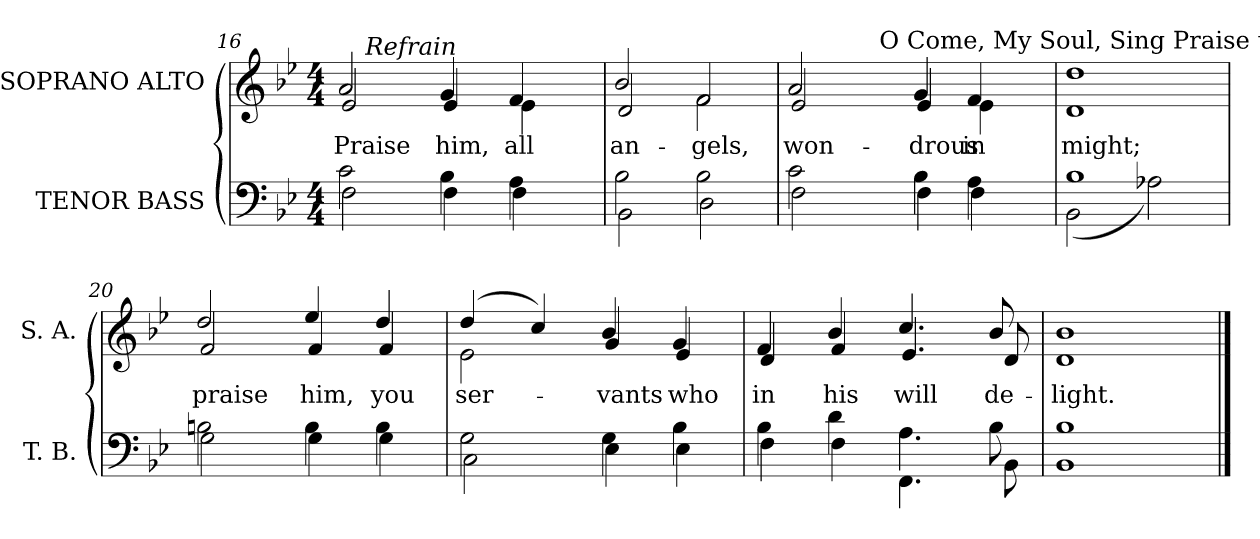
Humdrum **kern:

**kern	**kern	**text
*part2	*part1	*part1
*staff2	*staff1	*staff1
*I"TENOR BASS	*I"SOPRANO ALTO	*
*I'T. B.	*I'S. A.	*
!!LO:PB:g=z
*clefF4	*clefG2	*
*k[b-e-]	*k[b-e-]	*
*B-:	*B-:	*
*M4/4	*M4/4	*
=16	=16	=16
*^	*	*
!	!	!LO:TX:a:t=Page 2	!
!	!	!	!LO:LY:b:color=#000000
*	*	*^	*
*	*	*	*^	*
2ci\	2Fi\	2ai/	2e-i/	16ryy	Praise
.	.	.	.	512.ryy	.
!	!	!	!	!LO:TX:a:i:t=Refrain	!
.	.	.	.	2ryy	.
!	!	!	!	!	!LO:LY:b:color=#000000
4B-i\	4Fi\	4gi/	4e-i/	.	him,
.	.	.	.	4ryy	.
!	!	!	!	!	!LO:LY:b:color=#000000
4Ai\	4Fi\	4fi/	4e-i\	.	all
.	.	.	.	8ryy	.
.	.	.	.	32ryy	.
.	.	.	.	64ryy	.
.	.	.	.	128ryy	.
.	.	.	.	256ryy	.
.	.	.	.	1024ryy	.
*	*	*v	*v	*v	*
=17	=17	=17	=17
*	*	*^	*
*	*	*	*^	*
!	!	!	!	!	!LO:LY:b:color=#000000
*	*	*	*v	*v	*
2B-i\	2BB-i\	2b-i/	2di/	an-
!	!	!	!	!LO:LY:b:color=#000000
2B-i\	2Di\	2fi/	2fi\	-gels,
*	*	*v	*v	*
=18	=18	=18	=18
*	*	*^	*
!	!	!	!	!LO:LY:b:color=#000000
*	*	*	*^	*
2ci\	2Fi\	2ai/	2e-i/	4ryy	won-
.	.	.	.	8ryy	.
.	.	.	.	512ryy	.
!	!	!	!	!LO:TX:a:t=O Come, My Soul, Sing Praise to God	!
.	.	.	.	2ryy	.
!	!	!	!	!	!LO:LY:b:color=#000000
4B-i\	4Fi\	4gi/	4e-i/	.	-drous
!	!	!	!	!	!LO:LY:b:color=#000000
4Ai\	4Fi\	4fi/	4e-i\	.	in
.	.	.	.	16ryy	.
.	.	.	.	32ryy	.
.	.	.	.	64...ryy	.
*	*	*v	*v	*v	*
=19	=19	=19	=19
*	*	*^	*
*	*	*	*^	*
!	!	!	!	!	!LO:LY:b:color=#000000
*	*	*	*v	*v	*
1B-i	(2BB-i\	1ddi	1di	might;
.	2A-Xi\)	.	.	.
!!LO:LB:g=z	!!
=20	=20	=20	=20	=20
!	!	!	!	!LO:LY:b:color=#000000
2Bni\	2Gi\	2ddi/	2fi/	praise
!	!	!	!	!LO:LY:b:color=#000000
4Bi\	4Gi\	4ee-i/	4fi/	him,
!	!	!	!	!LO:LY:b:color=#000000
4Bi\	4Gi\	4ddi/	4fi/	you
=21	=21	=21	=21	=21
!	!	!	!	!LO:LY:b:color=#000000
2Gi\	2Ci\	(4ddi/	2e-i\	ser-
.	.	4cci/)	.	.
!	!	!	!	!LO:LY:b:color=#000000
4Gi\	4E-i\	4b-i/	4gi/	-vants
!	!	!	!	!LO:LY:b:color=#000000
4B-i\	4E-i\	4gi/	4e-i/	who
=22	=22	=22	=22	=22
!	!	!	!	!LO:LY:b:color=#000000
4B-i\	4Fi\	4fi/	4di/	in
!	!	!	!	!LO:LY:b:color=#000000
4di\	4Fi\	4b-i/	4fi/	his
!	!	!	!	!LO:LY:b:color=#000000
4.Ai\	4.FFi\	4.cci/	4.e-i/	will
!	!	!	!	!LO:LY:b:color=#000000
8B-i\	8BB-i\	8b-i/	8di/	de-
=23	=23	=23	=23	=23
!	!	!	!	!LO:LY:b:color=#000000
1B-i	1BB-i	1b-i	1di	-light.
*v	*v	*	*	*
*	*v	*v	*
==	==	==
*-	*-	*-
